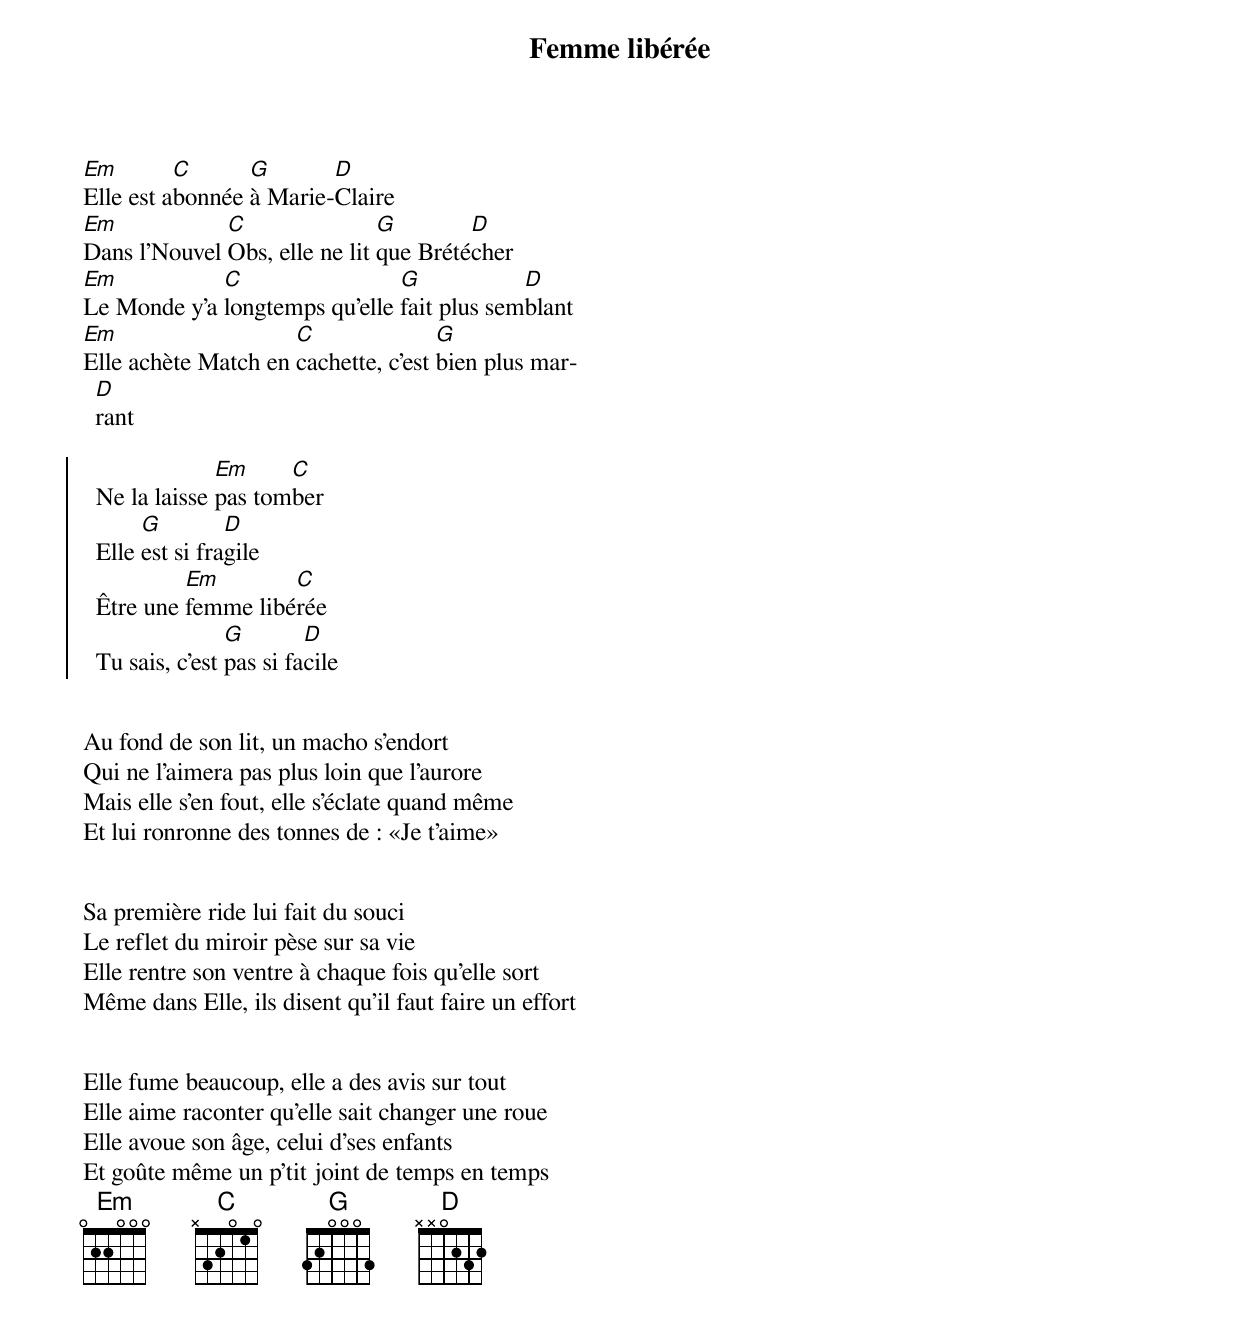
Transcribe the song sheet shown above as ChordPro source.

{title: Femme libérée}
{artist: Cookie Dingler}
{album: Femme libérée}
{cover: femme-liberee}
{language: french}
{columns: 2}
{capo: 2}
{define: Em frets 0 2 2 0 0 0}
{define: C frets X 3 2 0 1 0}
{define: G frets 3 2 0 0 0 3}
{define: D frets X X 0 2 3 2}


[Em]Elle est a[C]bonnée [G]à Marie-[D]Claire
[Em]Dans l'Nouvel [C]Obs, elle ne lit [G]que Brété[D]cher
[Em]Le Monde y'a [C]longtemps qu'elle [G]fait plus sem[D]blant
[Em]Elle achète Match en [C]cachette, c'est [G]bien plus mar[D]rant

{start_of_chorus}
  Ne la laisse [Em]pas tom[C]ber
  Elle [G]est si fra[D]gile
  Être une [Em]femme libé[C]rée
  Tu sais, c'est [G]pas si fa[D]cile
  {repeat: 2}
{end_of_chorus}


Au fond de son lit, un macho s'endort
Qui ne l'aimera pas plus loin que l'aurore
Mais elle s'en fout, elle s'éclate quand même
Et lui ronronne des tonnes de : «Je t'aime»


Sa première ride lui fait du souci
Le reflet du miroir pèse sur sa vie
Elle rentre son ventre à chaque fois qu'elle sort
Même dans Elle, ils disent qu'il faut faire un effort


Elle fume beaucoup, elle a des avis sur tout
Elle aime raconter qu'elle sait changer une roue
Elle avoue son âge, celui d'ses enfants
Et goûte même un p'tit joint de temps en temps
